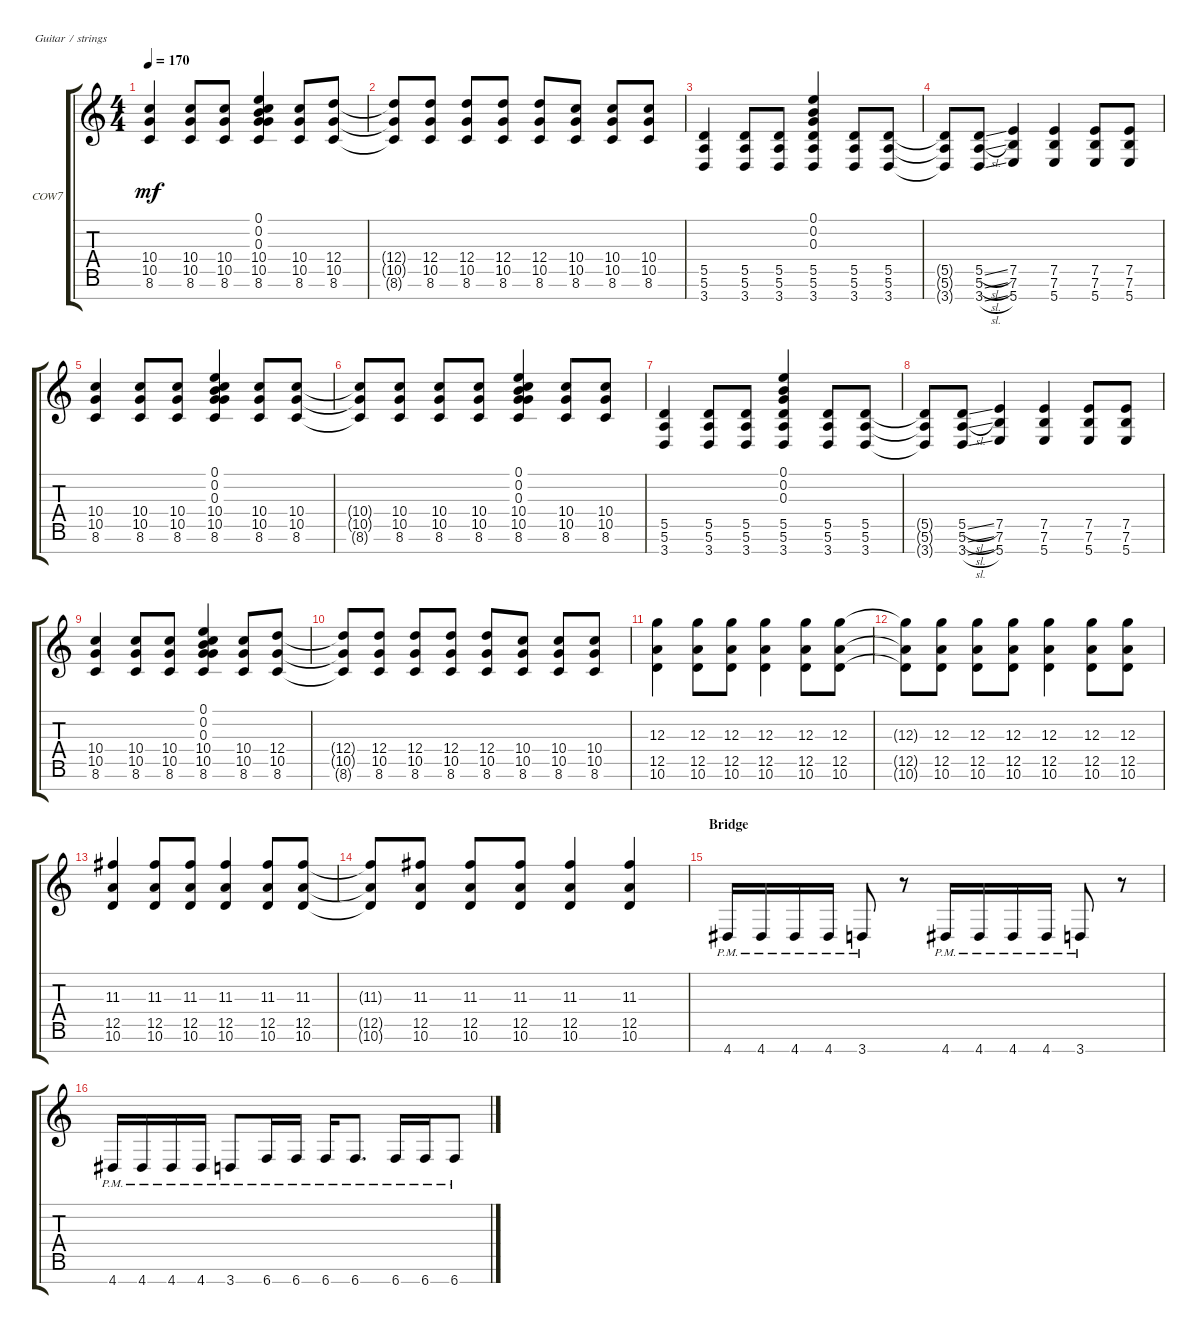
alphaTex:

\defaultSystemsLayout 4
\bracketExtendMode groupsimilarinstruments
\firstSystemTrackNameOrientation horizontal
\otherSystemsTrackNameOrientation horizontal
\track ("Christian Olde Wolbers" "COW7") {instrument distortionguitar}
\staff {score tabs}
\tuning (E4 B3 G3 D3 A2 E2 B1)
\ts (4 4)
\tempo 170
\clef g2
\scale
0.503629
\ks c
(8.6 10.5 10.4).4{dy mf} (8.6 10.5 10.4).8 (8.6 10.5 10.4).8 (0.3 0.2 0.1 8.6 10.5 10.4).4 (8.6 10.5 10.4).8 (8.6 10.5 12.4).8 |
\scale
0.496363 (8.6{t} 10.5{t} 12.4{t}).8 (8.6 10.5 12.4).8 (8.6 10.5 12.4).8 (8.6 10.5 12.4).8 (8.6 10.5 12.4).8 (8.6 10.5 10.4).8 (8.6 10.5 10.4).8 (8.6 10.5 10.4).8 |
\scale
0.506995 (3.7 5.5 5.6).4 (3.7 5.5 5.6).8 (3.7 5.5 5.6).8 (0.3 0.2 0.1 3.7 5.6 5.5).4 (3.7 5.5 5.6).8 (3.7 5.5 5.6).8 |
\scale
0.492898 (3.7{t} 5.5{t} 5.6{t}).8 (3.7{sl} 5.5{sl} 5.6{sl}).8 (5.7 7.6 7.5).4 (5.7 7.6 7.5).4 (5.7 7.6 7.5).8 (5.7 7.6 7.5).8 |
(8.6 10.5 10.4).4 (8.6 10.5 10.4).8 (8.6 10.5 10.4).8 (0.3 0.2 0.1 8.6 10.5 10.4).4 (8.6 10.5 10.4).8 (8.6 10.5 10.4).8 |
(8.6{t} 10.5{t} 10.4{t}).8 (8.6 10.5 10.4).8 (8.6 10.5 10.4).8 (8.6 10.5 10.4).8 (8.6 10.5 10.4 0.3 0.2 0.1).4 (8.6 10.5 10.4).8 (8.6 10.5 10.4).8 |
\scale
0.525561 (3.7 5.5 5.6).4 (3.7 5.5 5.6).8 (3.7 5.5 5.6).8 (0.3 0.2 0.1 3.7 5.6 5.5).4 (3.7 5.5 5.6).8 (3.7 5.5 5.6).8 |
\scale
0.474378 (3.7{t} 5.5{t} 5.6{t}).8 (3.7{sl} 5.5{sl} 5.6{sl}).8 (5.7 7.6 7.5).4 (5.7 7.6 7.5).4 (5.7 7.6 7.5).8 (5.7 7.6 7.5).8 |
\scale
0.517897 (8.6 10.5 10.4).4 (8.6 10.5 10.4).8 (8.6 10.5 10.4).8 (0.3 0.2 0.1 8.6 10.5 10.4).4 (8.6 10.5 10.4).8 (8.6 10.5 12.4).8 |
\scale
0.4821 (8.6{t} 10.5{t} 12.4{t}).8 (8.6 10.5 12.4).8 (8.6 10.5 12.4).8 (8.6 10.5 12.4).8 (8.6 10.5 12.4).8 (8.6 10.5 10.4).8 (8.6 10.5 10.4).8 (8.6 10.5 10.4).8 |
\scale
0.518429 (12.5 12.3 10.6).4 (10.6 12.5 12.3).8 (10.6 12.5 12.3).8 (10.6 12.5 12.3).4 (10.6 12.5 12.3).8 (10.6 12.5 12.3).8 |
\scale
0.481536 (10.6{t} 12.5{t} 12.3{t}).8 (10.6 12.5 12.3).8 (10.6 12.5 12.3).8 (10.6 12.5 12.3).8 (10.6 12.5 12.3).4 (10.6 12.5 12.3).8 (10.6 12.5 12.3).8 |
\scale
0.508378 (10.6 12.5 11.3).4 (10.6 12.5 11.3).8 (10.6 12.5 11.3).8 (10.6 12.5 11.3).4 (10.6 12.5 11.3).8 (10.6 12.5 11.3).8 |
\scale
0.491693 (10.6{t} 12.5{t} 11.3{t}).8 (10.6 12.5 11.3).8 (10.6 12.5 11.3).8 (10.6 12.5 11.3).8 (10.6 12.5 11.3).4 (10.6 12.5 11.3).4 |
\section ("" "Bridge")
4.7{pm}.16 4.7{pm}.16 4.7{pm}.16 4.7{pm}.16 3.7{pm}.8 r.8 4.7{pm}.16 4.7{pm}.16 4.7{pm}.16 4.7{pm}.16 3.7{pm}.8 r.8 |
4.7{pm}.16 4.7{pm}.16 4.7{pm}.16 4.7{pm}.16 3.7{pm}.8 6.7{pm}.16 6.7{pm}.16 6.7{pm}.16 6.7{pm}.8{d} 6.7{pm}.16 6.7{pm}.16 6.7{pm}.8
